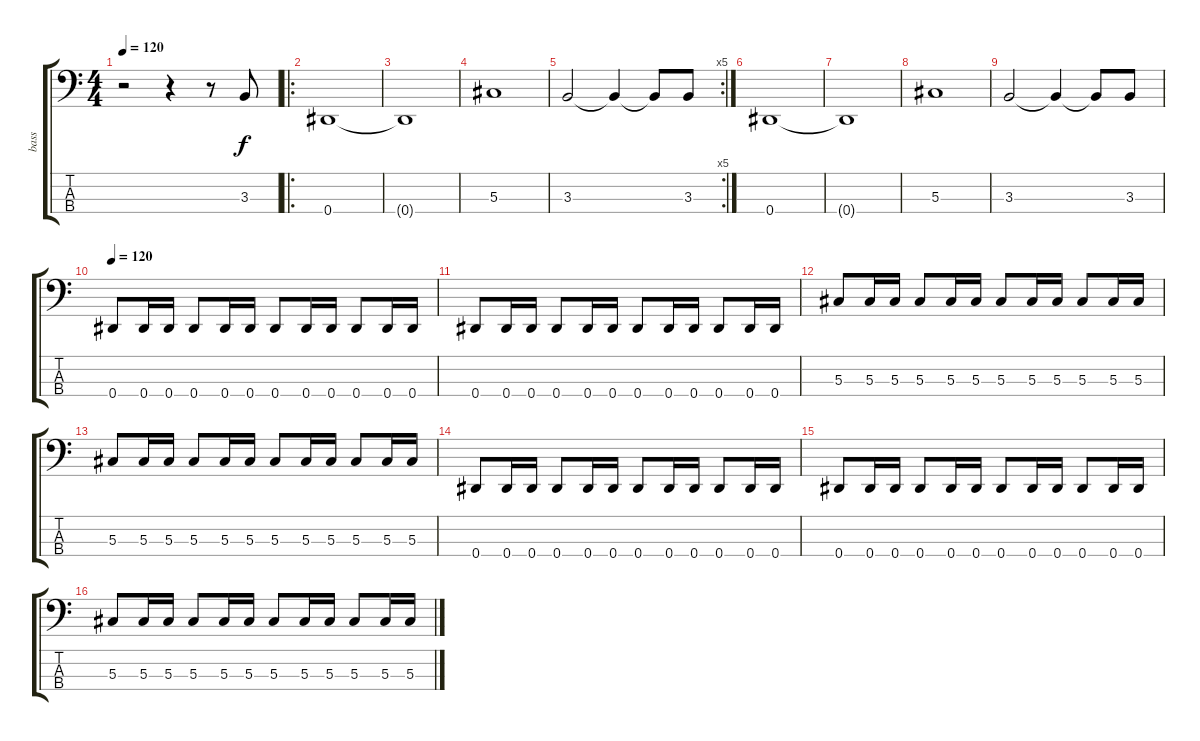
\track ("bass" "bass") {instrument electricbassfinger}
\staff {score tabs}
\tuning (Gb2 Db2 Ab1 Eb1) {hide}
\ts (4 4)
\tempo 120
\tempo 105
\tempo 120
\clef f4
\ks c
r.2{dy f instrument electricbassfinger} r.4 r.8 3.3.8 |
\ro
0.4.1 |
0.4{t}.1 |
5.3.1 |
\rc 5
3.3.2 3.3{t}.4 3.3{t}.8 3.3.8 |
0.4.1 |
0.4{t}.1 |
5.3.1 |
3.3.2 3.3{t}.4 3.3{t}.8 3.3.8 |
\tempo 120
0.4.8 0.4.16 0.4.16 0.4.8 0.4.16 0.4.16 0.4.8 0.4.16 0.4.16 0.4.8 0.4.16 0.4.16 |
0.4.8 0.4.16 0.4.16 0.4.8 0.4.16 0.4.16 0.4.8 0.4.16 0.4.16 0.4.8 0.4.16 0.4.16 |
5.3.8 5.3.16 5.3.16 5.3.8 5.3.16 5.3.16 5.3.8 5.3.16 5.3.16 5.3.8 5.3.16 5.3.16 |
5.3.8 5.3.16 5.3.16 5.3.8 5.3.16 5.3.16 5.3.8 5.3.16 5.3.16 5.3.8 5.3.16 5.3.16 |
0.4.8 0.4.16 0.4.16 0.4.8 0.4.16 0.4.16 0.4.8 0.4.16 0.4.16 0.4.8 0.4.16 0.4.16 |
0.4.8 0.4.16 0.4.16 0.4.8 0.4.16 0.4.16 0.4.8 0.4.16 0.4.16 0.4.8 0.4.16 0.4.16 |
5.3.8 5.3.16 5.3.16 5.3.8 5.3.16 5.3.16 5.3.8 5.3.16 5.3.16 5.3.8 5.3.16 5.3.16
